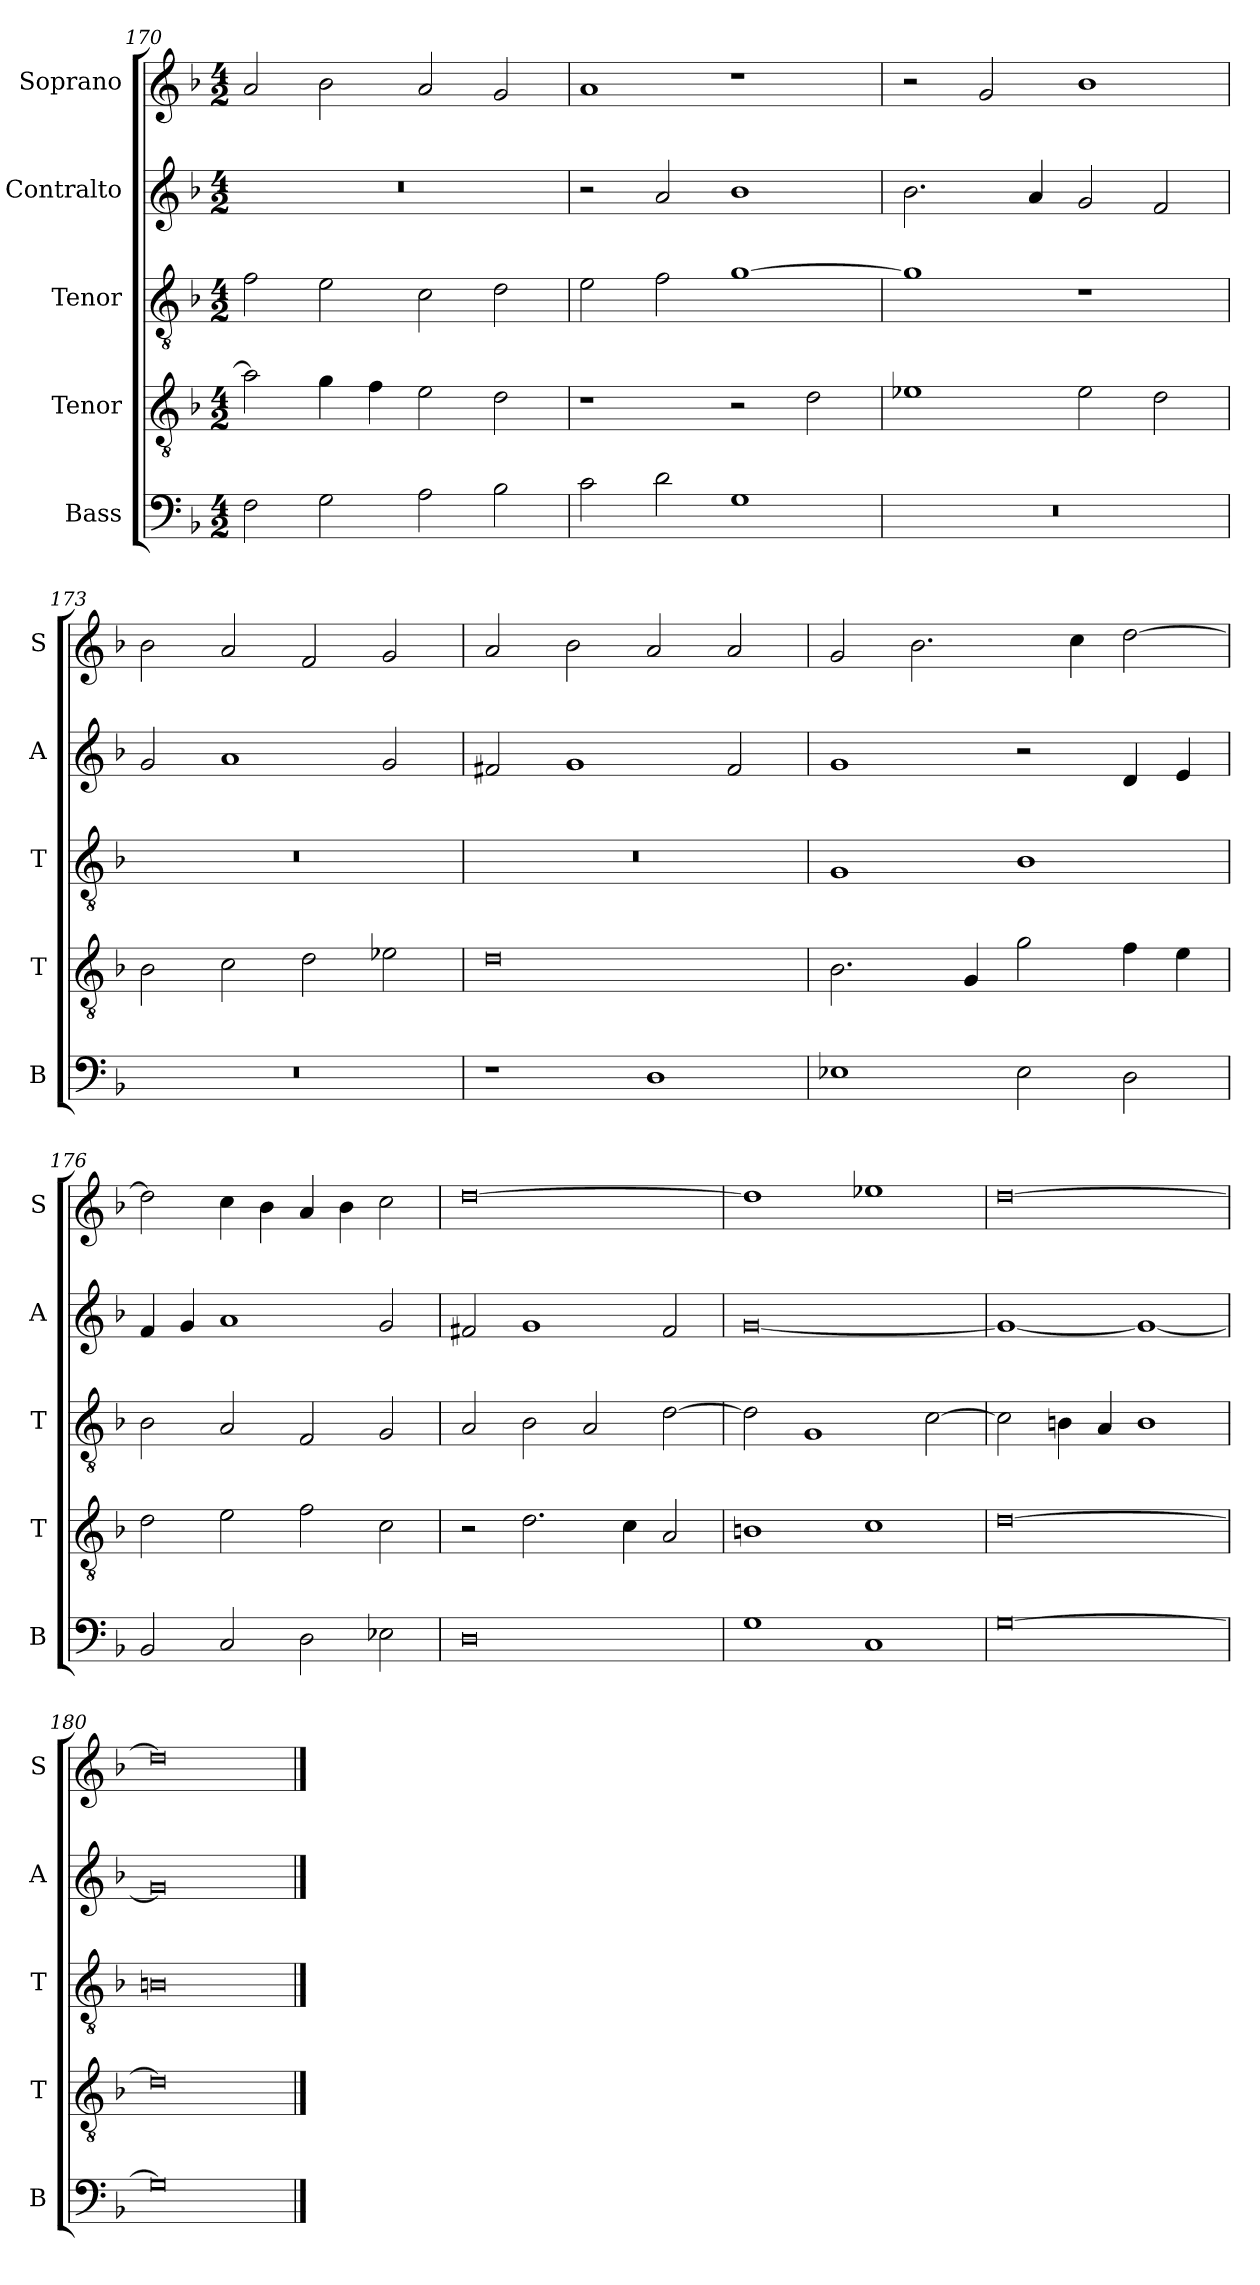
**kern	**kern	**kern	**kern	**kern
*part5	*part4	*part3	*part2	*part1
*staff5	*staff4	*staff3	*staff2	*staff1
*I"Bass	*I"Tenor	*I"Tenor	*I"Contralto	*I"Soprano
*I'B	*I'T	*I'T	*I'A	*I'S
*clefF4	*clefGv2	*clefGv2	*clefG2	*clefG2
*k[b-]	*k[b-]	*k[b-]	*k[b-]	*k[b-]
*G:dor	*G:dor	*G:dor	*G:dor	*G:dor
*M4/2	*M4/2	*M4/2	*M4/2	*M4/2
=170	=170	=170	=170	=170
2F	2a]	2f	0r	2a
2G	4g	2e	.	2b-
.	4f	.	.	.
2A	2e	2c	.	2a
2B-	2d	2d	.	2g
=171	=171	=171	=171	=171
2c	1r	2e	2r	1a
2d	.	2f	2a	.
1G	2r	[1g	1b-	1r
.	2d	.	.	.
=172	=172	=172	=172	=172
0r	1e-X	1g]	2.b-	2r
.	.	.	.	2g
.	.	.	4a	.
.	2e-	1r	2g	1b-
.	2d	.	2f	.
=173	=173	=173	=173	=173
0r	2B-	0r	2g	2b-
.	2c	.	1a	2a
.	2d	.	.	2f
.	2e-X	.	2g	2g
=174	=174	=174	=174	=174
1r	0d	0r	2f#X	2a
.	.	.	1g	2b-
1D	.	.	.	2a
.	.	.	2f#	2a
=175	=175	=175	=175	=175
1E-X	2.B-	1G	1g	2g
.	.	.	.	2.b-
.	4G	.	.	.
2E-	2g	1B-	2r	.
.	.	.	.	4cc
2D	4f	.	4d	[2dd
.	4e	.	4e	.
=176	=176	=176	=176	=176
2BB-	2d	2B-	4f	2dd]
.	.	.	4g	.
2C	2e	2A	1a	4cc
.	.	.	.	4b-
2D	2f	2F	.	4a
.	.	.	.	4b-
2E-X	2c	2G	2g	2cc
=177	=177	=177	=177	=177
0D	2r	2A	2f#X	[0dd
.	2.d	2B-	1g	.
.	.	2A	.	.
.	4c	.	.	.
.	2A	[2d	2f#	.
=178	=178	=178	=178	=178
1G	1Bn	2d]	[0g	1dd]
.	.	1G	.	.
1C	1c	.	.	1ee-X
.	.	[2c	.	.
=179	=179	=179	=179	=179
[0G	[0d	2c]	1g_	[0dd
.	.	4Bn	.	.
.	.	4A	.	.
.	.	1B	1g_	.
=180	=180	=180	=180	=180
0G]	0d]	0Bn	0g]	0dd]
==	==	==	==	==
*-	*-	*-	*-	*-
